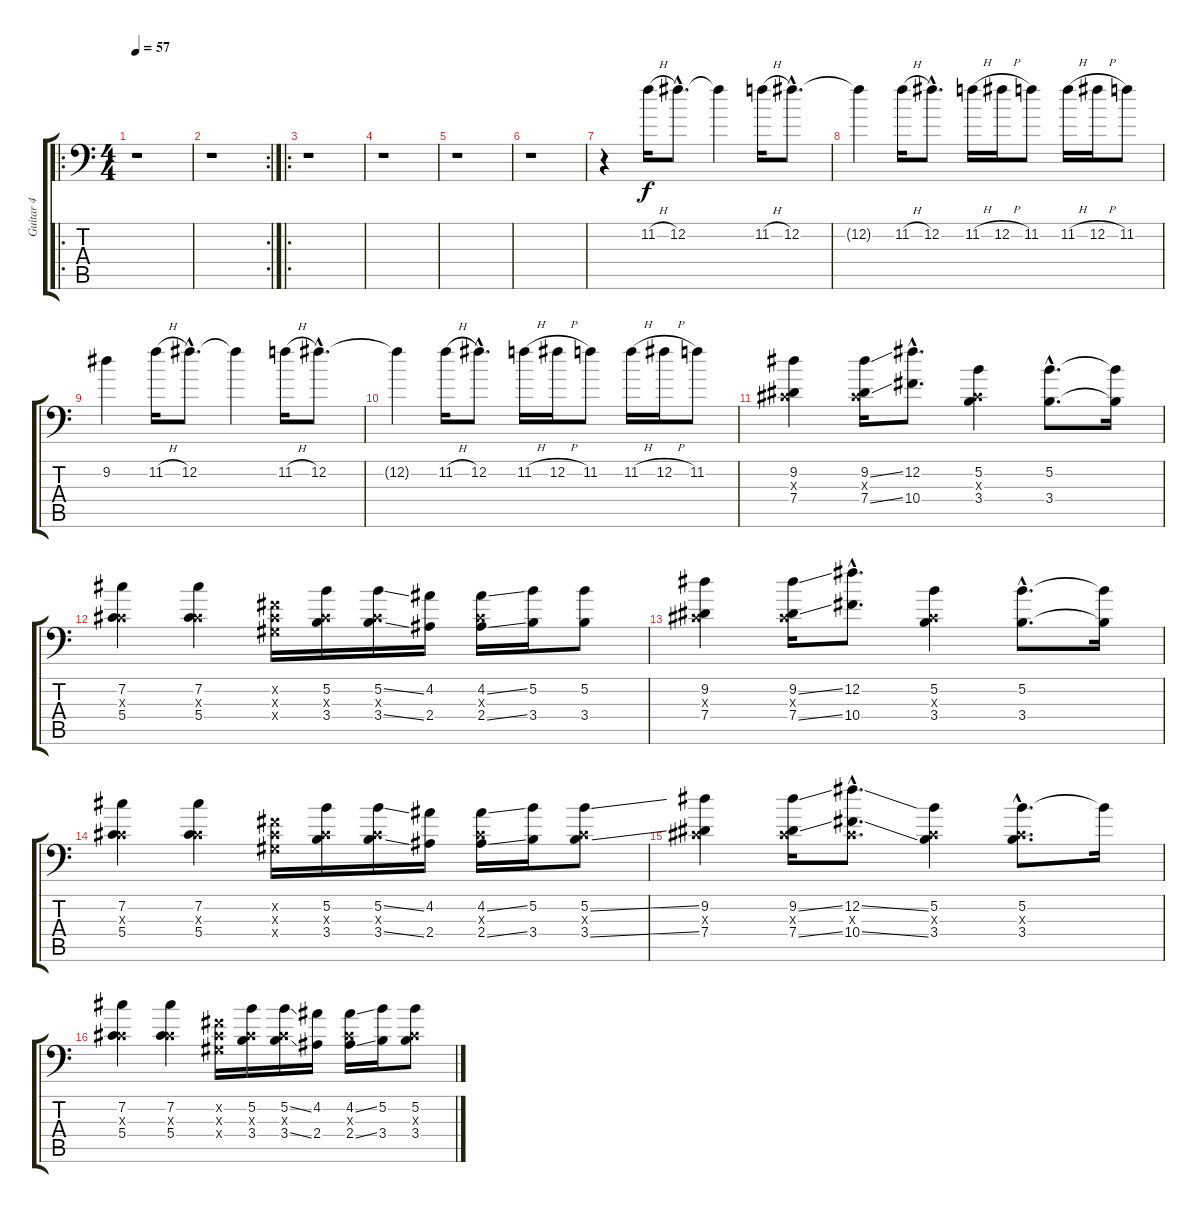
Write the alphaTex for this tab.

\track ("Guitar 4" "Guitar 4") {instrument distortionguitar}
\staff {score tabs}
\tuning (Bb3 Gb3 Db3 Ab2 Db2 Ab1) {hide}
\ro
\ts (4 4)
\tempo 57
\clef f4
\ks c
r.1{dy f instrument distortionguitar} |
\rc 2
r.1 |
\ro
r.1 |
r.1 |
r.1 |
r.1 |
r.4 11.2{h}.16 12.2{hac}.8{d} 12.2{t}.4 11.2{h}.16 12.2{hac}.8{d} |
12.2{t}.4 11.2{h}.16 12.2{hac}.8{d} 11.2{h}.16 12.2{h}.16 11.2.8 11.2{h}.16 12.2{h}.16 11.2.8 |
9.2.4 11.2{h}.16 12.2{hac}.8{d} 12.2{t}.4 11.2{h}.16 12.2{hac}.8{d} |
12.2{t}.4 11.2{h}.16 12.2{hac}.8{d} 11.2{h}.16 12.2{h}.16 11.2.8 11.2{h}.16 12.2{h}.16 11.2.8 |
(9.2 0.3{x} 7.4).4 (9.2{ss} 0.3{x} 7.4{ss}).16 (12.2{hac} 10.4{hac}).8{d} (5.2 0.3{x} 3.4).4 (5.2{hac} 3.4{hac}).8{d} (5.2{t} 3.4{t}).16 |
(7.2 0.3{x} 5.4).4 (7.2 0.3{x} 5.4).4 (0.2{x} 0.3{x} 0.4{x}).16 (5.2 0.3{x} 3.4).16 (5.2{ss} 0.3{x} 3.4{ss}).16 (4.2 2.4).16 (4.2{ss} 0.3{x} 2.4{ss}).16 (5.2 3.4).16 (5.2 3.4).8 |
(9.2 0.3{x} 7.4).4 (9.2{ss} 0.3{x} 7.4{ss}).16 (12.2{hac} 10.4{hac}).8{d} (5.2 0.3{x} 3.4).4 (5.2{hac} 3.4{hac}).8{d} (5.2{t} 3.4{t}).16 |
(7.2 0.3{x} 5.4).4 (7.2 0.3{x} 5.4).4 (0.2{x} 0.3{x} 0.4{x}).16 (5.2 0.3{x} 3.4).16 (5.2{ss} 0.3{x} 3.4{ss}).16 (4.2 2.4).16 (4.2{ss} 0.3{x} 2.4{ss}).16 (5.2 3.4).16 (5.2{ss} 0.3{x} 3.4{ss}).8 |
(9.2 0.3{x} 7.4).4 (9.2{ss} 0.3{x} 7.4{ss}).16 (12.2{ss hac} 0.3{hac x} 10.4{ss hac}).8{d} (5.2 0.3{x} 3.4).4 (5.2{hac} 0.3{hac x} 3.4{hac}).8{d} 5.2{t}.16 |
(7.2 0.3{x} 5.4).4 (7.2 0.3{x} 5.4).4 (0.2{x} 0.3{x} 0.4{x}).16 (5.2 0.3{x} 3.4).16 (5.2{ss} 0.3{x} 3.4{ss}).16 (4.2 2.4).16 (4.2{ss} 0.3{x} 2.4{ss}).16 (5.2 3.4).16 (5.2{ss} 0.3{x} 3.4{ss}).8
